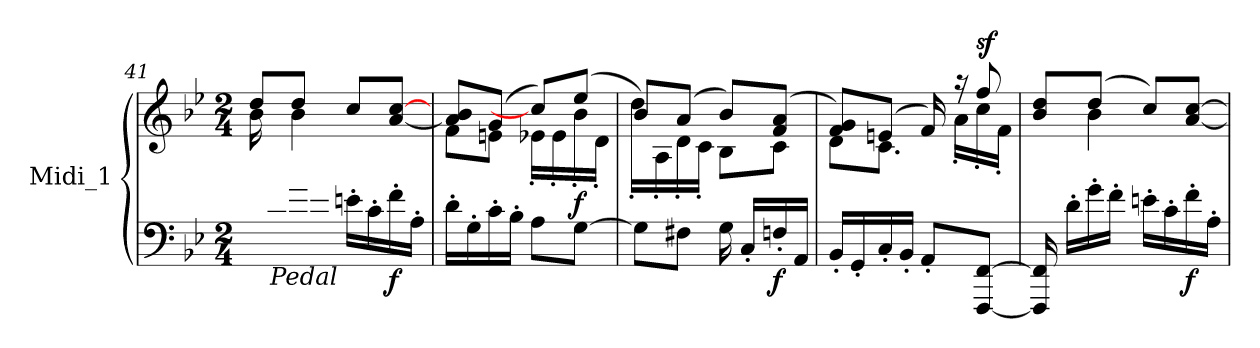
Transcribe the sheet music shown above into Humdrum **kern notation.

**kern	**kern	**dynam
*part1	*part1	*part1
*staff2	*staff1	*staff1/2
*I"Midi_1	*	*
*clefF4	*clefG2	*
*k[b-e-]	*k[b-e-]	*
*B-:	*B-:	*
*M2/4	*M2/4	*
=41	=41	=41
*	*^	*
*	*	*^	*
16ryy	8dd/L	8ryy	16b-\LL	.
!LO:TX:b:i:t=Pedal	!	!	!	!
16d'/	.	.	4..ryy	.
16g'/	8dd/J	4b-\	.	.
16f'/JJ	.	.	.	.
16en'\LL	8cc/L	.	.	.
16c'\	.	.	.	.
!	!	!	!	!LO:DY:b=2
16f'\	[8a/ [8cc/J	8ryy	.	f
16A'\JJ	.	.	.	.
*	*	*v	*v	*
=42	=42	=42	=42
16d'\LL	8a/] 8b-/L	8f\L	.
16G'\	.	.	.
16c'\	(>8g/J	8en\J	.
16B-'\JJ	.	.	.
8A\L	8cc/L])	16e-X'\LL	.
.	.	16e-'\	.
!	!	!	!LO:DY:b
[8G\J	(>8ee-/J	16b-'\	f
.	.	16d'\JJ	.
=43	=43	=43	=43
8G\L]	8b-/L)	16dd'\LL	.
.	.	16A'\	.
8F#X\J	(>8a/J	16d'\	.
.	.	16c'\JJ	.
16G\	8b-/L)	8B-\L	.
16C'/LL	.	.	.
!	!	!	!LO:DY:b=2
16Fn'/	(>8f/ 8a/J	8c\J	f
16AA/JJ	.	.	.
=44	=44	=44	=44
16BB-'/LL	8f/ 8g/L)	8d\L	.
16GG'/	.	.	.
16C'/	(>8en/J	8.c\J	.
16BB-'/JJ	.	.	.
8AA'/L	16f/)	.	.
.	16r	16a'\LL	.
!	!	!	!LO:DY:a
[8FFF/ [8FF/J	8ff/	16cc'\	sf
.	.	16f'\JJ	.
!!LO:LB:g=z	!!
=45	=45	=45	=45
16FFF/] 16FF/]	8b-/ 8dd/L	8ryy	.
16d'\LL	.	.	.
16g'\	(>8dd/J	4b-\	.
16f'\JJ	.	.	.
16en'\LL	8cc/L)	.	.
16c'\	.	.	.
!	!	!	!LO:DY:b=2
16f'\	[8a/ [8cc/J	8ryy	f
16A'\JJ	.	.	.
*	*v	*v	*
=	=	=
*-	*-	*-
